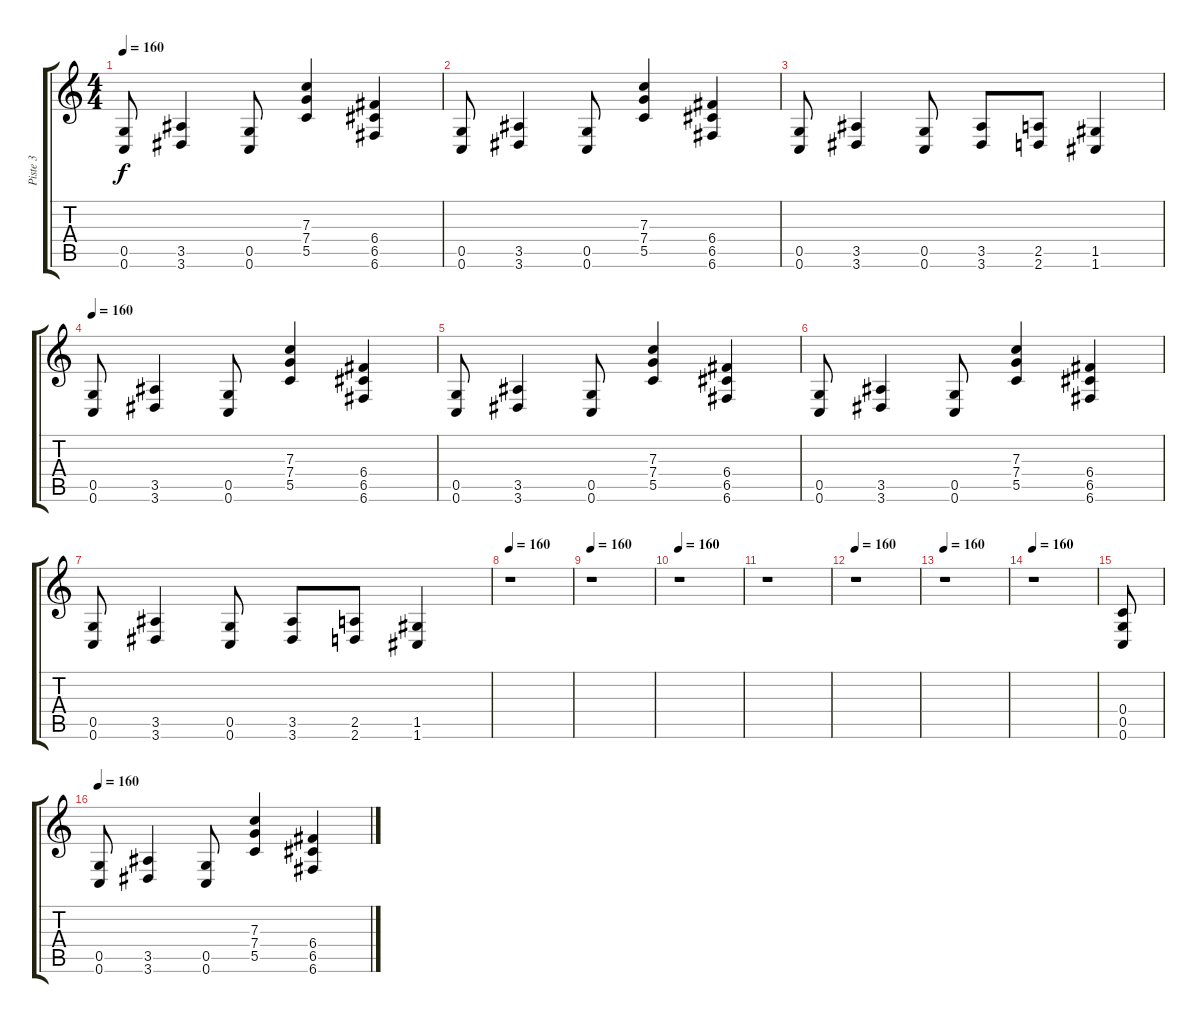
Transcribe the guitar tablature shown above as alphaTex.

\track ("Piste 3" "Piste 3") {instrument overdrivenguitar}
\staff {score tabs}
\tuning (D4 A3 F3 C3 G2 C2) {hide}
\ts (4 4)
\tempo 160
\clef g2
\ks c
(0.5 0.6).8{dy f} (3.5 3.6).4 (0.5 0.6).8 (7.3 7.4 5.5).4 (6.4 6.5 6.6).4 |
(0.5 0.6).8 (3.5 3.6).4 (0.5 0.6).8 (7.3 7.4 5.5).4 (6.4 6.5 6.6).4 |
(0.5 0.6).8 (3.5 3.6).4 (0.5 0.6).8 (3.5 3.6).8 (2.5 2.6).8 (1.5 1.6).4 |
\tempo 160
(0.5 0.6).8 (3.5 3.6).4 (0.5 0.6).8 (7.3 7.4 5.5).4 (6.4 6.5 6.6).4 |
(0.5 0.6).8 (3.5 3.6).4 (0.5 0.6).8 (7.3 7.4 5.5).4 (6.4 6.5 6.6).4 |
(0.5 0.6).8 (3.5 3.6).4 (0.5 0.6).8 (7.3 7.4 5.5).4 (6.4 6.5 6.6).4 |
(0.5 0.6).8 (3.5 3.6).4 (0.5 0.6).8 (3.5 3.6).8 (2.5 2.6).8 (1.5 1.6).4 |
\tempo 160
r.1 |
\tempo 160
r.1 |
\tempo 160
r.1 |
r.1 |
\tempo 160
r.1 |
\tempo 160
r.1 |
\tempo 160
r.1 |
(0.4 0.5 0.6).8 |
\tempo 160
(0.5 0.6).8 (3.5 3.6).4 (0.5 0.6).8 (7.3 7.4 5.5).4 (6.4 6.5 6.6).4
